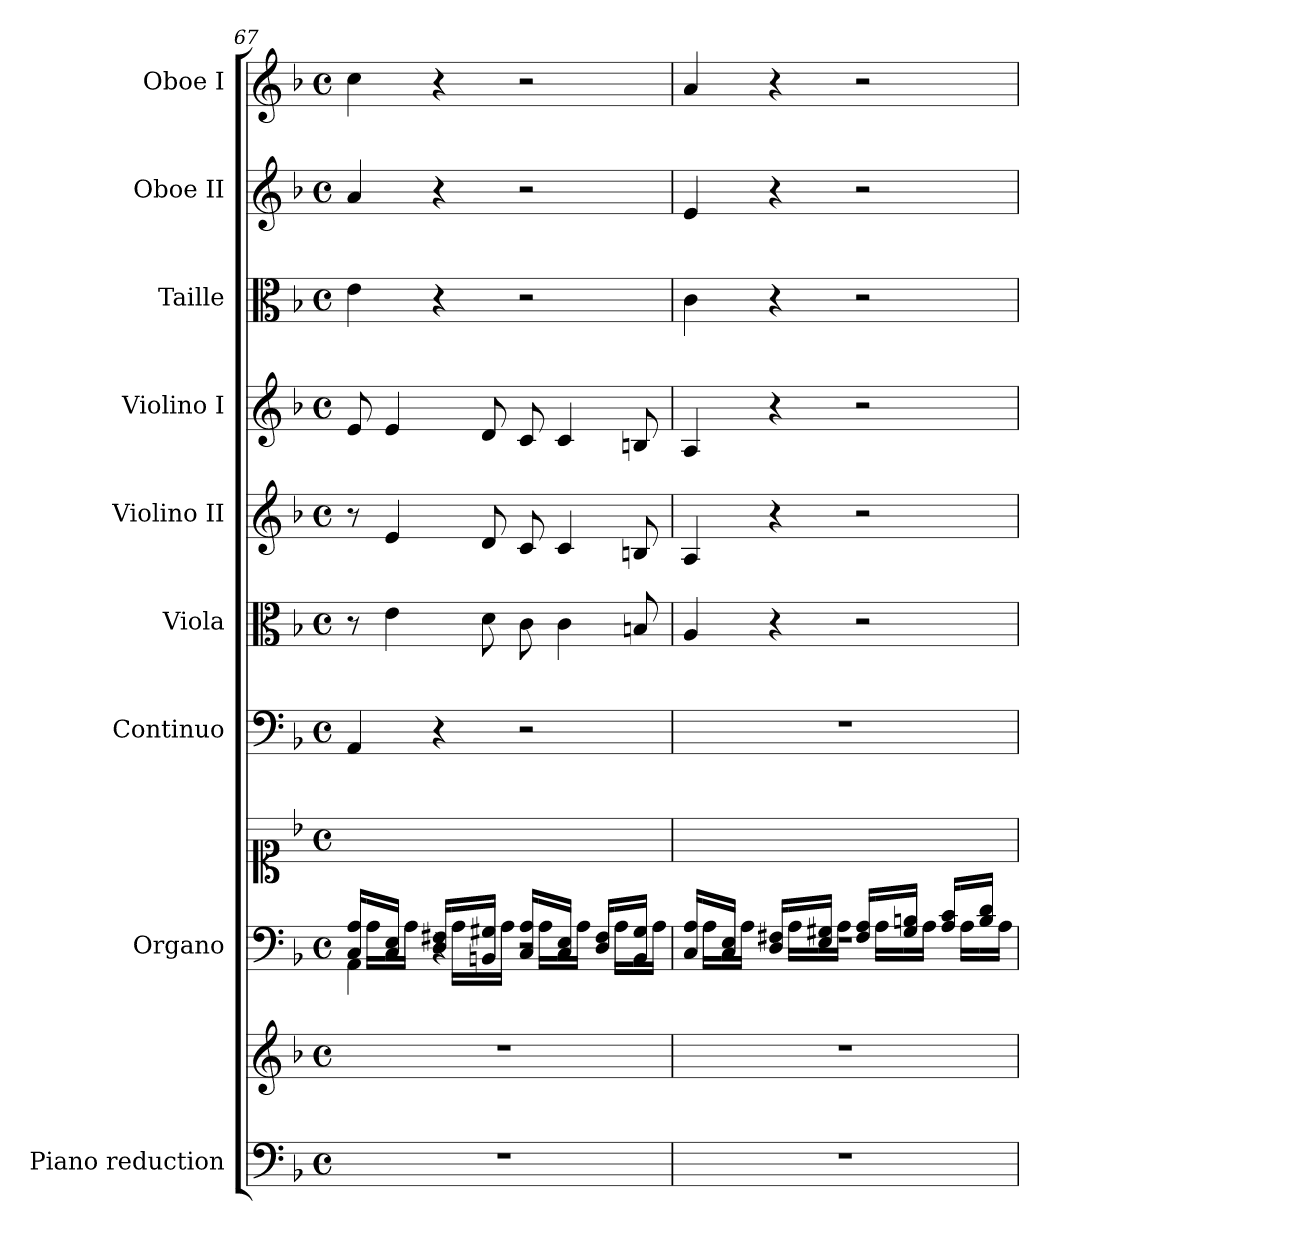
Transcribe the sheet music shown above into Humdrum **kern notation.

**kern	**kern	**kern	**kern	**kern	**kern	**kern	**kern	**kern	**kern	**kern
*part9	*part9	*part8	*part8	*part7	*part6	*part5	*part4	*part3	*part2	*part1
*staff11	*staff10	*staff9	*staff8	*staff7	*staff6	*staff5	*staff4	*staff3	*staff2	*staff1
*I"Piano reduction	*	*I"Organo	*	*I"Continuo	*I"Viola	*I"Violino II	*I"Violino I	*I"Taille	*I"Oboe II	*I"Oboe I
*I'Pno	*	*	*	*	*I'Vla	*I'Vln	*I'Vln	*	*I'Ob	*I'Ob
*clefF4	*clefG2	*clefF4	*clefC1	*clefF4	*clefC3	*clefG2	*clefG2	*clefC3	*clefG2	*clefG2
*k[b-]	*k[b-]	*k[b-]	*k[b-]	*k[b-]	*k[b-]	*k[b-]	*k[b-]	*k[b-]	*k[b-]	*k[b-]
*M4/4	*M4/4	*M4/4	*M4/4	*M4/4	*M4/4	*M4/4	*M4/4	*M4/4	*M4/4	*M4/4
*met(c)	*met(c)	*met(c)	*met(c)	*met(c)	*met(c)	*met(c)	*met(c)	*met(c)	*met(c)	*met(c)
=67	=67	=67	=67	=67	=67	=67	=67	=67	=67	=67
*	*	*^	*	*	*	*	*	*	*	*
*	*	*	*^	*	*	*	*	*	*	*	*
1r	1r	16C/ 16A/LL	16ryy	4AA\	1ryy	4AA/	8r	8r	8e/	4e\	4a/	4cc\
.	.	16ryy	16A\LL	.	.	.	.	.	.	.	.	.
.	.	16C/ 16E/JJ	16ryy	.	.	.	4e\	4e/	4e/	.	.	.
.	.	16ryy	16A\JJ	.	.	.	.	.	.	.	.	.
.	.	16D/ 16F#X/LL	16ryy	4r	.	4r	.	.	.	4r	4r	4r
.	.	16ryy	16A\LL	.	.	.	.	.	.	.	.	.
.	.	16BBn/ 16G#X/JJ	16ryy	.	.	.	8d\	8d/	8d/	.	.	.
.	.	16ryy	16A\JJ	.	.	.	.	.	.	.	.	.
.	.	16C/ 16A/LL	16ryy	2r	.	2r	8c\	8c/	8c/	2r	2r	2r
.	.	16ryy	16A\LL	.	.	.	.	.	.	.	.	.
.	.	16C/ 16E/JJ	16ryy	.	.	.	4c\	4c/	4c/	.	.	.
.	.	16ryy	16A\JJ	.	.	.	.	.	.	.	.	.
.	.	16D/ 16F#/LL	16ryy	.	.	.	.	.	.	.	.	.
.	.	16ryy	16A\LL	.	.	.	.	.	.	.	.	.
.	.	16BB/ 16G#/JJ	16ryy	.	.	.	8Bn/	8Bn/	8Bn/	.	.	.
.	.	16ryy	16A\JJ	.	.	.	.	.	.	.	.	.
!!LO:PB:g=z
=68	=68	=68	=68	=68	=68	=68	=68	=68	=68	=68	=68	=68
1r	1r	16C/ 16A/LL	16ryy	1r	1ryy	1r	4A/	4A/	4A/	4c\	4e/	4a/
.	.	16ryy	16A\LL	.	.	.	.	.	.	.	.	.
.	.	16C/ 16E/JJ	16ryy	.	.	.	.	.	.	.	.	.
.	.	16ryy	16A\JJ	.	.	.	.	.	.	.	.	.
.	.	16D/ 16F#X/LL	16ryy	.	.	.	4r	4r	4r	4r	4r	4r
.	.	16ryy	16A\LL	.	.	.	.	.	.	.	.	.
.	.	16E/ 16G#X/JJ	16ryy	.	.	.	.	.	.	.	.	.
.	.	16ryy	16A\JJ	.	.	.	.	.	.	.	.	.
.	.	16F#/ 16A/LL	16ryy	.	.	.	2r	2r	2r	2r	2r	2r
.	.	16ryy	16A\LL	.	.	.	.	.	.	.	.	.
.	.	16G#/ 16Bn/JJ	16ryy	.	.	.	.	.	.	.	.	.
.	.	16ryy	16A\JJ	.	.	.	.	.	.	.	.	.
.	.	16A/ 16c/LL	16ryy	.	.	.	.	.	.	.	.	.
.	.	16ryy	16A\LL	.	.	.	.	.	.	.	.	.
.	.	16B/ 16d/JJ	16ryy	.	.	.	.	.	.	.	.	.
.	.	16ryy	16A\JJ	.	.	.	.	.	.	.	.	.
*	*	*v	*v	*v	*	*	*	*	*	*	*	*
=	=	=	=	=	=	=	=	=	=	=
*-	*-	*-	*-	*-	*-	*-	*-	*-	*-	*-
